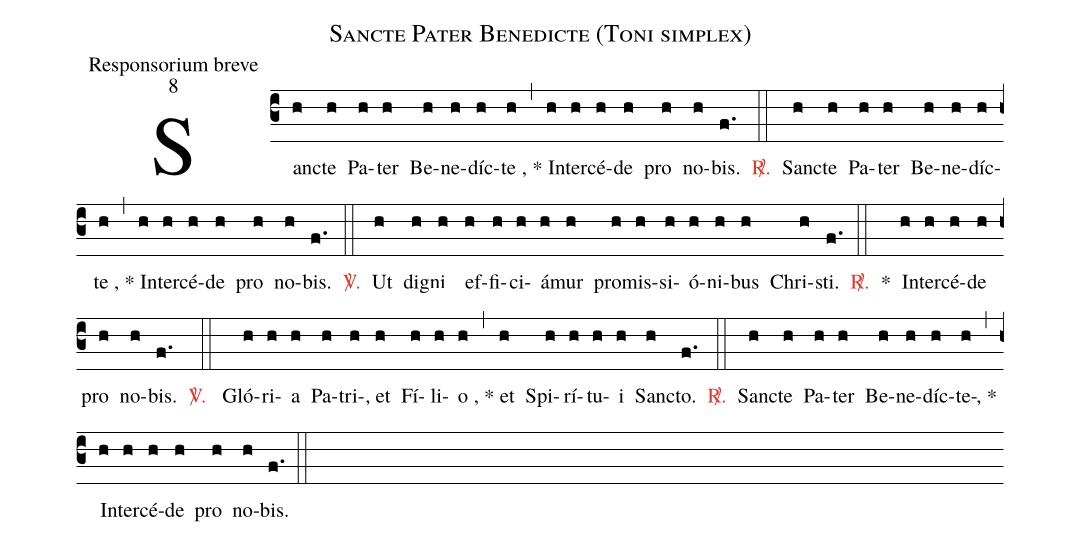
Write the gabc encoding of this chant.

name:Sancte Pater Benedicte (Toni simplex);
office-part:Responsorium breve;
mode:8;
%%
(c3) Sanc(h)te(h) Pa(h)ter(h) Be(h)ne(h)díc(h)te(h), *(,) In(h)ter(h)cé(h)de(h) pro(h) no(h)bis.(f.) <c><sp>R/</sp>.</c>(::)
Sanc(h)te(h) Pa(h)ter(h) Be(h)ne(h)díc(h)te(h), *(,) In(h)ter(h)cé(h)de(h) pro(h) no(h)bis.(f.) <c><sp>V/</sp>.</c>(::)
Ut(h) dig(h)ni(h) ef(h)fi(h)ci(h)á(h)mur(h) pro(h)mis(h)si(h)ó(h)ni(h)bus(h) Chri(h)sti.(f.) <c><sp>R/</sp>.</c>(::)
*() In(h)ter(h)cé(h)de(h) pro(h) no(h)bis.(f.) <c><sp>V/</sp>.</c> (::)
Gló(h)ri(h)a(h) Pa(h)tri(h), et(h) Fí(h)li(h)o(h), *(,) et(h) Spi(h)rí(h)tu(h)i(h) Sanc(h)to.(f.) <c><sp>R/</sp>.</c>(::)
Sanc(h)te(h) Pa(h)ter(h) Be(h)ne(h)díc(h)te(h), *(,) In(h)ter(h)cé(h)de(h) pro(h) no(h)bis.(f.) (::)
